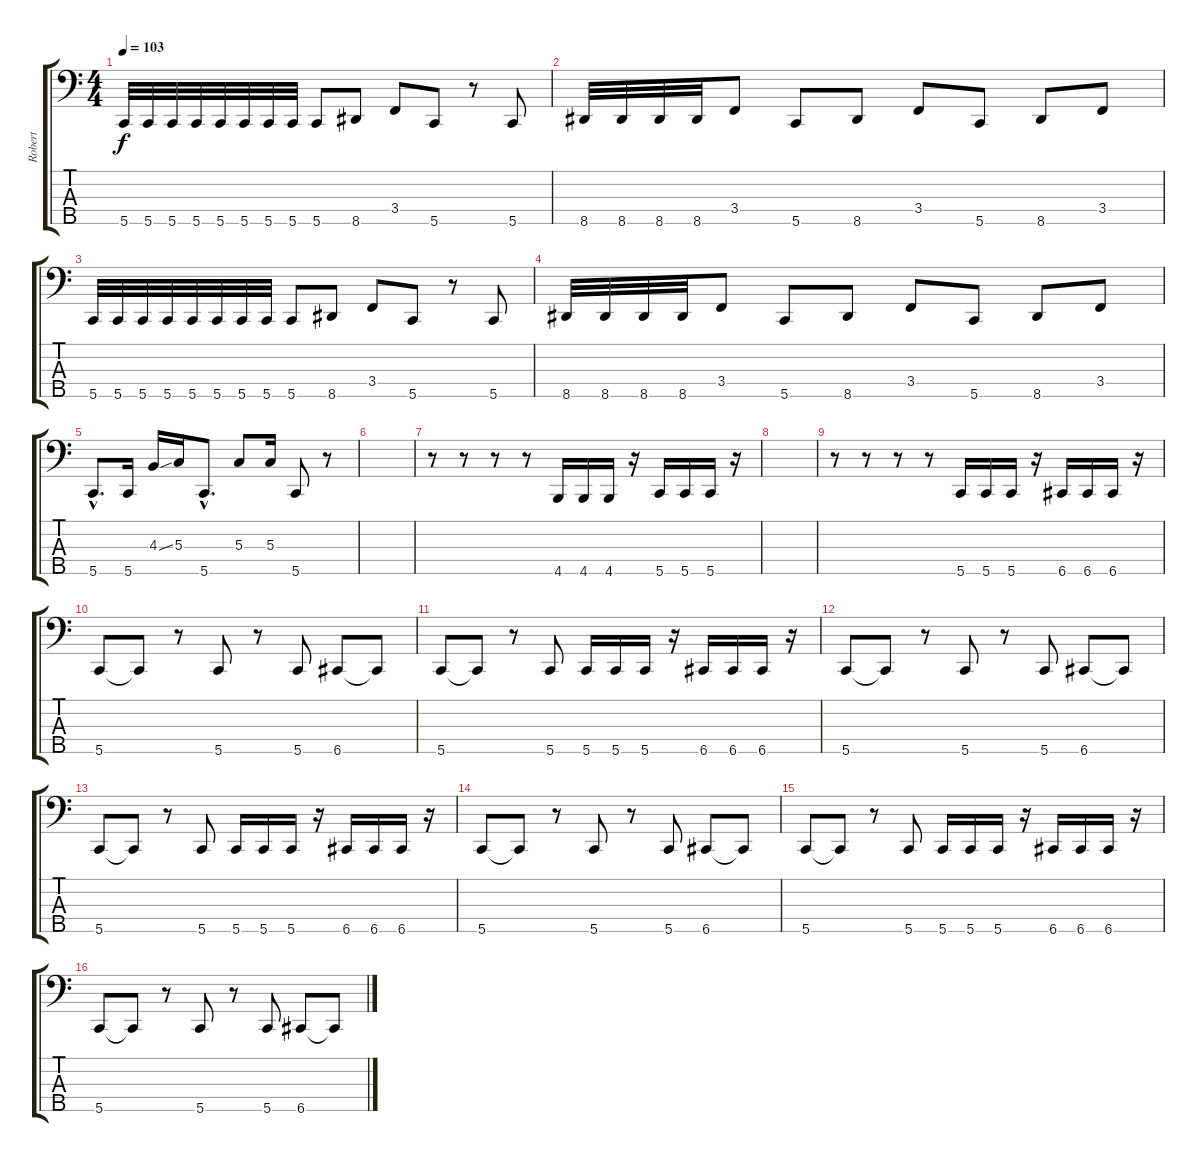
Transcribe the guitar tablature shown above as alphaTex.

\track ("Robert" "Robert") {instrument electricbassfinger}
\staff {score tabs}
\tuning (F2 C2 G1 D1 G0) {hide}
\ts (4 4)
\tempo 103
\clef f4
\ks c
5.5.32{dy f} 5.5.32 5.5.32 5.5.32 5.5.32 5.5.32 5.5.32 5.5.32 5.5.8 8.5.8 3.4.8 5.5.8 r.8 5.5.8 |
8.5.32 8.5.32 8.5.32 8.5.32 3.4.8 5.5.8 8.5.8 3.4.8 5.5.8 8.5.8 3.4.8 |
5.5.32 5.5.32 5.5.32 5.5.32 5.5.32 5.5.32 5.5.32 5.5.32 5.5.8 8.5.8 3.4.8 5.5.8 r.8 5.5.8 |
8.5.32 8.5.32 8.5.32 8.5.32 3.4.8 5.5.8 8.5.8 3.4.8 5.5.8 8.5.8 3.4.8 |
5.5{hac}.8{d} 5.5.16 4.3{ss}.16 5.3.16 5.5{hac}.8{d} 5.3.8 5.3.16 5.5.8 r.8 |
|
r.8 r.8 r.8 r.8 4.5.16 4.5.16 4.5.16 r.16 5.5.16 5.5.16 5.5.16 r.16 |
|
r.8 r.8 r.8 r.8 5.5.16 5.5.16 5.5.16 r.16 6.5.16 6.5.16 6.5.16 r.16 |
5.5.8 5.5{t}.8 r.8 5.5.8 r.8 5.5.8 6.5.8 6.5{t}.8 |
5.5.8 5.5{t}.8 r.8 5.5.8 5.5.16 5.5.16 5.5.16 r.16 6.5.16 6.5.16 6.5.16 r.16 |
5.5.8 5.5{t}.8 r.8 5.5.8 r.8 5.5.8 6.5.8 6.5{t}.8 |
5.5.8 5.5{t}.8 r.8 5.5.8 5.5.16 5.5.16 5.5.16 r.16 6.5.16 6.5.16 6.5.16 r.16 |
5.5.8 5.5{t}.8 r.8 5.5.8 r.8 5.5.8 6.5.8 6.5{t}.8 |
5.5.8 5.5{t}.8 r.8 5.5.8 5.5.16 5.5.16 5.5.16 r.16 6.5.16 6.5.16 6.5.16 r.16 |
5.5.8 5.5{t}.8 r.8 5.5.8 r.8 5.5.8 6.5.8 6.5{t}.8
